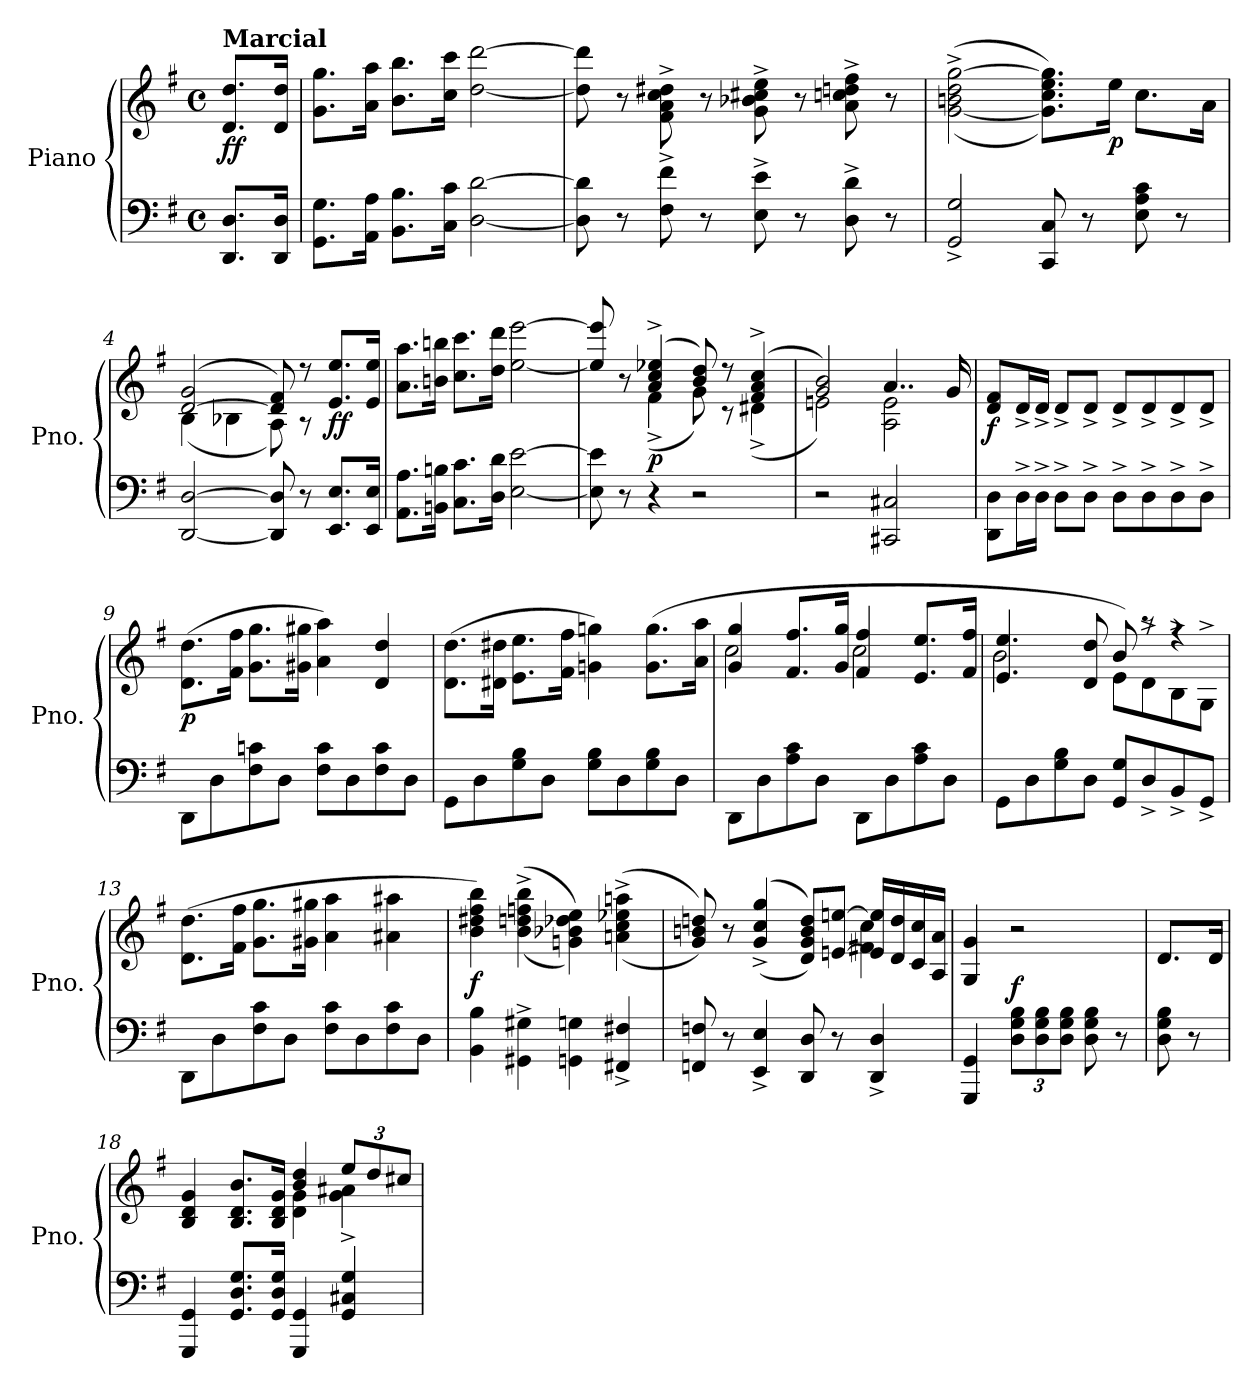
**kern	**kern	**dynam
*part1	*part1	*part1
*staff2	*staff1	*staff1/2
*I"Piano	*	*
*I'Pno.	*	*
*clefF4	*clefG2	*
*k[f#]	*k[f#]	*
*M4/4	*M4/4	*
*met(c)	*met(c)	*
*MM104	*MM104	*
=	=	=
!	!LO:TX:a:B:t=Marcial	!
!	!	!LO:DY:b
8.DD/ 8.D/L	8.d/ 8.dd/L	ff
16DD/ 16D/Jk	16d/ 16dd/Jk	.
=1	=1	=1
8.GG\ 8.G\L	8.g\ 8.gg\L	.
16AA\ 16A\Jk	16a\ 16aa\Jk	.
8.BB\ 8.B\L	8.b\ 8.bb\L	.
16C\ 16c\Jk	16cc\ 16ccc\Jk	.
[2D\ [2d\	[2dd\ [2ddd\	.
=2	=2	=2
8D\] 8d\]	8dd\] 8ddd\]	.
8r	8r	.
8F#\^ 8f#\^	8f#\^ 8a\^ 8cc\^ 8dd#X\^	.
8r	8r	.
8E\^ 8e\^	8g\^ 8b-X\^ 8cc#X\^ 8ee\^	.
8r	8r	.
8D\^ 8d\^	8a\^ 8ccn\^ 8ddn\^ 8ff#\^	.
8r	8r	.
=3	=3	=3
2GG/^ 2G/^	(>(>[2g\^ 2bn\^ 2dd\^ [2gg\^	.
8CC/ 8C/	8.g\] 8.cc\ 8.ee\ 8.gg\]L))	.
8r	.	.
!	!	!LO:DY:b
.	16ee\Jk	p
8E\ 8A\ 8c\	8.cc\L	.
8r	.	.
.	16a\Jk	.
!!LO:LB:g=z
=4	=4	=4
*	*^	*
[2DD/ [2D/	(>[2d/ 2g/	(<4B\	.
.	.	4B-X\	.
8DD/] 8D/]	8d/] 8f#/)	8A\)	.
8r	8r	8r	.
!	!	!	!LO:DY:b
8.EE/ 8.E/L	8.e/ 8.ee/L	4ryy	ff
16EE/ 16E/Jk	16e/ 16ee/Jk	.	.
*	*v	*v	*
=5	=5	=5
8.AA\ 8.A\L	8.a\ 8.aa\L	.
16BBn\ 16Bn\Jk	16bn\ 16bbn\Jk	.
8.C\ 8.c\L	8.cc\ 8.ccc\L	.
16D\ 16d\Jk	16dd\ 16ddd\Jk	.
[2E\ [2e\	[2ee\ [2eee\	.
=6	=6	=6
*	*^	*
8E\] 8e\]	8ee/] 8eee/]	4ryy	.
8r	8r	.	.
!	!	!	!LO:DY:b
4r	(>4a/^ 4cc/^ 4ee-X/^	(<4f#^\	p
2r	8b/ 8dd/)	8g\)	.
.	8r	8r	.
.	(>4f#/^ 4a/^ 4cc/^	(<4d#X^\	.
=7	=7	=7	=7
2r	2g/ 2b/)	2en\)	.
2CC#X/ 2C#X/	4..a/	2A\ 2e\	.
.	16g/	.	.
*	*v	*v	*
!!LO:LB:g=z
=8	=8	=8
!	!	!LO:DY:b
8DD\ 8D\L	8d/ 8f#/L	f
16D^\L	16d^/L	.
16D^\JJ	16d^/JJ	.
8D^\L	8d^/L	.
8D^\J	8d^/J	.
8D^\L	8d^/L	.
8D^\	8d^/	.
8D^\	8d^/	.
8D^\J	8d^/J	.
=9	=9	=9
!	!	!LO:DY:b
8DD\L	(>8.d\ 8.dd\L	p
8D\	.	.
.	16f#\ 16ff#\Jk	.
8F#\ 8cn\	8.g\ 8.gg\L	.
8D\J	.	.
.	16g#X\ 16gg#X\Jk	.
8F#\ 8c\L	4a\ 4aa\)	.
8D\	.	.
8F#\ 8c\	4d/ 4dd/	.
8D\J	.	.
=10	=10	=10
8GG\L	(>8.d\ 8.dd\L	.
8D\	.	.
.	16d#X\ 16dd#X\Jk	.
8G\ 8B\	8.e\ 8.ee\L	.
8D\J	.	.
.	16f#\ 16ff#\Jk	.
8G\ 8B\L	4gn\ 4ggn\)	.
8D\	.	.
8G\ 8B\	(>8.g\ 8.gg\L	.
8D\J	.	.
.	16a\ 16aa\Jk	.
=11	=11	=11
*	*^	*
8DD\L	4g/ 4gg/	2cc\	.
8D\	.	.	.
8A\ 8c\	8.f#/ 8.ff#/L	.	.
8D\J	.	.	.
.	16g/ 16gg/Jk	.	.
8DD\L	4f#/ 4ff#/	2cc\	.
8D\	.	.	.
8A\ 8c\	8.e/ 8.ee/L	.	.
8D\J	.	.	.
.	16f#/ 16ff#/Jk	.	.
!!LO:LB:g=z	!!
=12	=12	=12	=12
8GG\L	4.e/ 4.ee/	2b\	.
8D\	.	.	.
8G\ 8B\	.	.	.
8D\J	8d/ 8dd/	.	.
8GG/ 8G/L	8e\L	8b/)	.
8D^/	8d^\	8raa	.
8BB^/	8B^\	4rff	.
8GG^/J	8G^\J	.	.
*	*v	*v	*
=13	=13	=13
8DD\L	(>8.d\ 8.dd\L	.
8D\	.	.
.	16f#\ 16ff#\Jk	.
8F#\ 8c\	8.g\ 8.gg\L	.
8D\J	.	.
.	16g#X\ 16gg#X\Jk	.
8F#\ 8c\L	4a\ 4aa\	.
8D\	.	.
8F#\ 8c\	4a#X\ 4aa#X\	.
8D\J	.	.
=14	=14	=14
!	!	!LO:DY:b
4BB\ 4B\	4b\ 4dd#X\ 4ff#\ 4bb\)	f
4GG#X\^ 4G#X\^	(<(>4b\^ 4ddn\^ 4ffn\^ 4bb\^	.
4GGn\ 4Gn\	4gn\ 4b-X\ 4dd-X\ 4ee\))	.
4FF#X/^ 4F#X/^	(<(>4an\^ 4cc\^ 4ee-X\^ 4aan\^	.
=15	=15	=15
*	*^	*
8FFn/ 8Fn/	8g/ 8bn/ 8ddn/))	2.ryy	.
8r	8r	.	.
4EE/^ 4E/^	(<(>4g/^ 4cc/^ 4gg/^	.	.
8DD/ 8D/	8d/ 8g/ 8b/ 8dd/L))	.	.
8r	[8en/ [8een/J	.	.
4DD/^ 4D/^	16e/] 16ee/]LL	4f#X\ 4cc\	.
.	16d/ 16dd/	.	.
.	16c/ 16cc/	.	.
.	16A/ 16a/JJ	.	.
*	*v	*v	*
!!LO:PB:g=z
=16	=16	=16
4GGG/ 4GG/	4G/ 4g/	.
*Xbrackettup	*	*
!	!	!LO:DY:a=2
12D\ 12G\ 12B\L	2r	f
12D\ 12G\ 12B\	.	.
12D\ 12G\ 12B\J	.	.
8D\ 8G\ 8B\	.	.
8r	.	.
=17	=17	=17
8D\ 8G\ 8B\	8.d/L	.
8r	.	.
.	16d/Jk	.
=18	=18	=18
*	*^	*
4GGG/ 4GG/	4B/ 4d/ 4g/	2ryy	.
8.GG/ 8.D/ 8.G/L	8.B/ 8.d/ 8.b/L	.	.
16GG/ 16D/ 16G/Jk	16B/ 16d/ 16g/Jk	.	.
4GGG/ 4GG/	4b/ 4dd/	4d\ 4g\	.
*	*Xbrackettup	*	*
4GG/ 4C#X/ 4G/	12ee/L	4g\^ 4a#X\^	.
.	12dd/	.	.
.	12cc#X/J	.	.
*	*v	*v	*
=	=	=
*-	*-	*-
